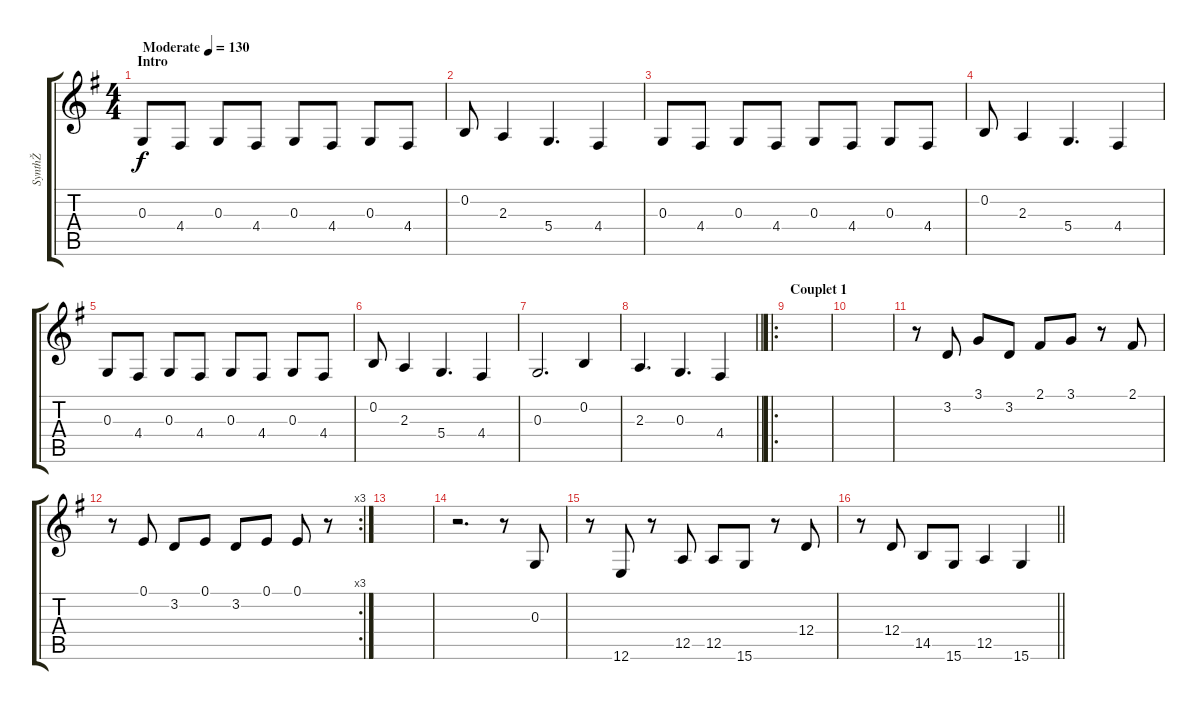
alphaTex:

\track ("SynthŽ" "SynthŽ") {instrument lead2sawtooth}
\staff {score tabs}
\tuning (E4 B3 G3 D3 A2 E2) {hide}
\ts (4 4)
\section ("" "Intro")
\tempo (130 "Moderate")
\clef g2
\ks g
0.3.8{dy f instrument lead2sawtooth} 4.4.8 0.3.8 4.4.8 0.3.8 4.4.8 0.3.8 4.4.8 |
\ks g
0.2.8 2.3.4 5.4.4{d} 4.4.4 |
0.3.8 4.4.8 0.3.8 4.4.8 0.3.8 4.4.8 0.3.8 4.4.8 |
0.2.8 2.3.4 5.4.4{d} 4.4.4 |
0.3.8 4.4.8 0.3.8 4.4.8 0.3.8 4.4.8 0.3.8 4.4.8 |
0.2.8 2.3.4 5.4.4{d} 4.4.4 |
0.3.2{d} 0.2.4 |
\barLineRight lightlight
2.3.4{d} 0.3.4{d} 4.4.4 |
\ro
\section ("" "Couplet 1")
|
|
r.8 3.2.8 3.1.8 3.2.8 2.1.8 3.1.8 r.8 2.1.8 |
\rc 3
r.8 0.1.8 3.2.8 0.1.8 3.2.8 0.1.8 0.1.8 r.8 |
|
r.2{d} r.8 0.3.8 |
r.8 12.6.8 r.8 12.5.8 12.5.8 15.6.8 r.8 12.4.8 |
\barLineRight lightlight
r.8 12.4.8 14.5.8 15.6.8 12.5.4 15.6.4
